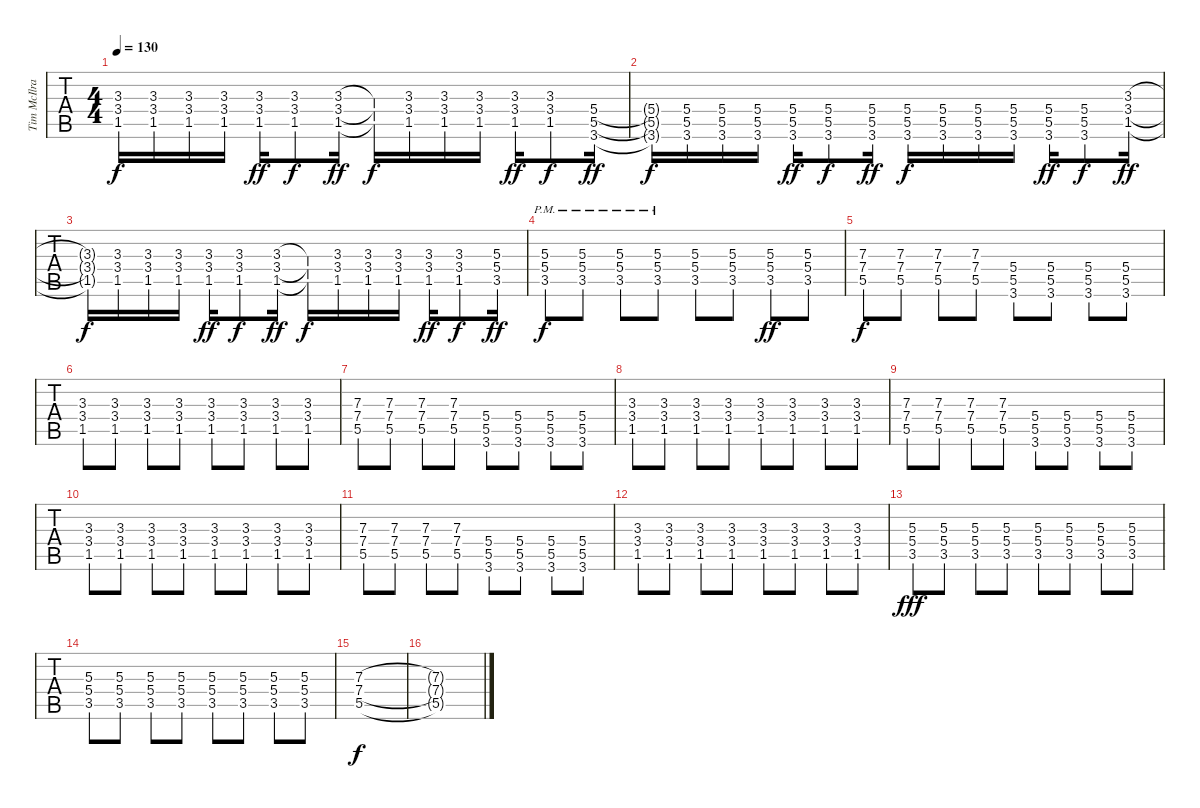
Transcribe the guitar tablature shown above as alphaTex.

\track ("Tim McIlrath - Rhythm" "Tim McIlra") {instrument overdrivenguitar}
\staff {tabs}
\tuning (Eb4 Bb3 Gb3 Db3 Ab2 Eb2) {hide}
\ts (4 4)
\tempo 130
\clef g2
\ks c
(3.3{t} 3.4{t} 1.5{t}).16{dy f} (3.3 3.4 1.5).16 (3.3 3.4 1.5).16 (3.3 3.4 1.5).16 (3.3{ac} 3.4{ac} 1.5{ac}).16{dy ff} (3.3 3.4 1.5).8{dy f} (3.3{ac} 3.4{ac} 1.5{ac}).16{dy ff} (3.3{t} 3.4{t} 1.5{t}).16{dy f} (3.3 3.4 1.5).16 (3.3 3.4 1.5).16 (3.3 3.4 1.5).16 (3.3{ac} 3.4{ac} 1.5{ac}).16{dy ff} (3.3 3.4 1.5).8{dy f} (5.4{ac} 5.5{ac} 3.6{ac}).16{dy ff} |
(5.4{t} 5.5{t} 3.6{t}).16{dy f} (5.4 5.5 3.6).16 (5.4 5.5 3.6).16 (5.4 5.5 3.6).16 (5.4{ac} 5.5{ac} 3.6{ac}).16{dy ff} (5.4 5.5 3.6).8{dy f} (5.4{ac} 5.5{ac} 3.6{ac}).16{dy ff} (5.4 5.5 3.6).16{dy f} (5.4 5.5 3.6).16 (5.4 5.5 3.6).16 (5.4 5.5 3.6).16 (5.4{ac} 5.5{ac} 3.6{ac}).16{dy ff} (5.4 5.5 3.6).8{dy f} (3.3{ac} 3.4{ac} 1.5{ac}).16{dy ff} |
(3.3{t} 3.4{t} 1.5{t}).16{dy f} (3.3 3.4 1.5).16 (3.3 3.4 1.5).16 (3.3 3.4 1.5).16 (3.3{ac} 3.4{ac} 1.5{ac}).16{dy ff} (3.3 3.4 1.5).8{dy f} (3.3{ac} 3.4{ac} 1.5{ac}).16{dy ff} (3.3{t} 3.4{t} 1.5{t}).16{dy f} (3.3 3.4 1.5).16 (3.3 3.4 1.5).16 (3.3 3.4 1.5).16 (3.3{ac} 3.4{ac} 1.5{ac}).16{dy ff} (3.3 3.4 1.5).8{dy f} (5.3{ac} 5.4{ac} 3.5{ac}).16{dy ff} |
(5.3{pm} 5.4{pm} 3.5{pm}).8{dy f} (5.3{pm} 5.4{pm} 3.5{pm}).8 (5.3{pm} 5.4{pm} 3.5{pm}).8 (5.3{pm} 5.4{pm} 3.5{pm}).8 (5.3 5.4 3.5).8 (5.3 5.4 3.5).8 (5.3 5.4 3.5).8{dy ff} (5.3 5.4 3.5).8 |
(7.3 7.4 5.5).8{dy f} (7.3 7.4 5.5).8 (7.3 7.4 5.5).8 (7.3 7.4 5.5).8 (5.4 5.5 3.6).8 (5.4 5.5 3.6).8 (5.4 5.5 3.6).8 (5.4 5.5 3.6).8 |
(3.3 3.4 1.5).8 (3.3 3.4 1.5).8 (3.3 3.4 1.5).8 (3.3 3.4 1.5).8 (3.3 3.4 1.5).8 (3.3 3.4 1.5).8 (3.3 3.4 1.5).8 (3.3 3.4 1.5).8 |
(7.3 7.4 5.5).8 (7.3 7.4 5.5).8 (7.3 7.4 5.5).8 (7.3 7.4 5.5).8 (5.4 5.5 3.6).8 (5.4 5.5 3.6).8 (5.4 5.5 3.6).8 (5.4 5.5 3.6).8 |
(3.3 3.4 1.5).8 (3.3 3.4 1.5).8 (3.3 3.4 1.5).8 (3.3 3.4 1.5).8 (3.3 3.4 1.5).8 (3.3 3.4 1.5).8 (3.3 3.4 1.5).8 (3.3 3.4 1.5).8 |
(7.3 7.4 5.5).8 (7.3 7.4 5.5).8 (7.3 7.4 5.5).8 (7.3 7.4 5.5).8 (5.4 5.5 3.6).8 (5.4 5.5 3.6).8 (5.4 5.5 3.6).8 (5.4 5.5 3.6).8 |
(3.3 3.4 1.5).8 (3.3 3.4 1.5).8 (3.3 3.4 1.5).8 (3.3 3.4 1.5).8 (3.3 3.4 1.5).8 (3.3 3.4 1.5).8 (3.3 3.4 1.5).8 (3.3 3.4 1.5).8 |
(7.3 7.4 5.5).8 (7.3 7.4 5.5).8 (7.3 7.4 5.5).8 (7.3 7.4 5.5).8 (5.4 5.5 3.6).8 (5.4 5.5 3.6).8 (5.4 5.5 3.6).8 (5.4 5.5 3.6).8 |
(3.3 3.4 1.5).8 (3.3 3.4 1.5).8 (3.3 3.4 1.5).8 (3.3 3.4 1.5).8 (3.3 3.4 1.5).8 (3.3 3.4 1.5).8 (3.3 3.4 1.5).8 (3.3 3.4 1.5).8 |
(5.3 5.4 3.5).8{dy fff} (5.3 5.4 3.5).8 (5.3 5.4 3.5).8 (5.3 5.4 3.5).8 (5.3 5.4 3.5).8 (5.3 5.4 3.5).8 (5.3 5.4 3.5).8 (5.3 5.4 3.5).8 |
(5.3 5.4 3.5).8 (5.3 5.4 3.5).8 (5.3 5.4 3.5).8 (5.3 5.4 3.5).8 (5.3 5.4 3.5).8 (5.3 5.4 3.5).8 (5.3 5.4 3.5).8 (5.3 5.4 3.5).8 |
(7.3 7.4 5.5).1{dy f} |
(7.3{t} 7.4{t} 5.5{t}).1
